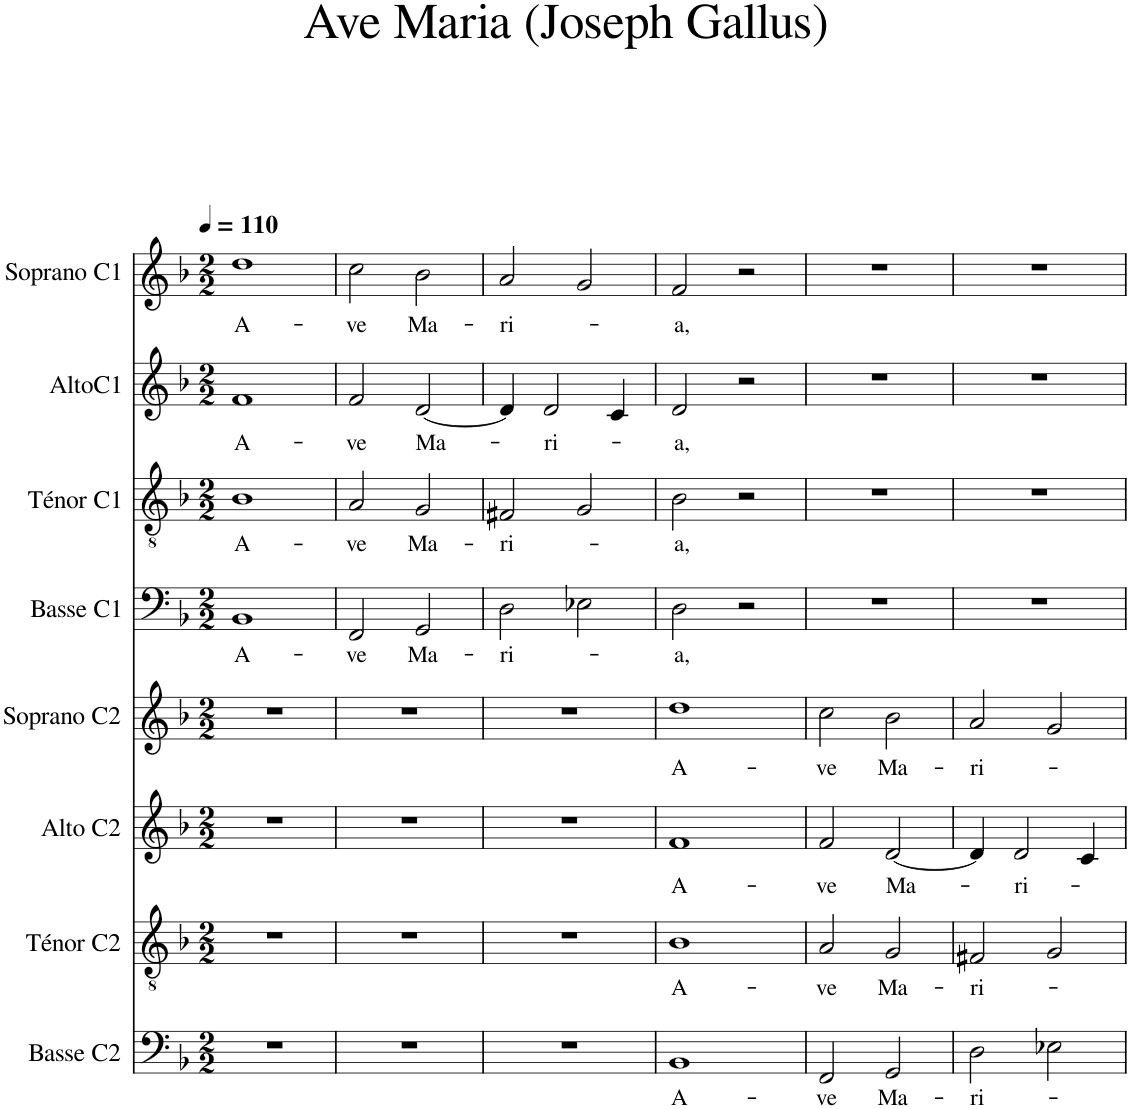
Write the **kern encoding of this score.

**kern	**text	**kern	**text	**kern	**text	**kern	**text	**kern	**text	**kern	**text	**kern	**text	**kern	**text
*part8	*part8	*part7	*part7	*part6	*part6	*part5	*part5	*part4	*part4	*part3	*part3	*part2	*part2	*part1	*part1
*staff8	*staff8	*staff7	*staff7	*staff6	*staff6	*staff5	*staff5	*staff4	*staff4	*staff3	*staff3	*staff2	*staff2	*staff1	*staff1
*I"Basse C2	*	*I"Ténor C2	*	*I"Alto C2	*	*I"Soprano C2	*	*I"Basse C1	*	*I"Ténor C1	*	*I"AltoC1	*	*I"Soprano C1	*
*I'B.	*	*I'T.	*	*I'A.	*	*I'S.	*	*I'B.	*	*I'T.	*	*I'A.	*	*I'S.	*
*clefF4	*	*clefGv2	*	*clefG2	*	*clefG2	*	*clefF4	*	*clefGv2	*	*clefG2	*	*clefG2	*
*k[b-]	*	*k[b-]	*	*k[b-]	*	*k[b-]	*	*k[b-]	*	*k[b-]	*	*k[b-]	*	*k[b-]	*
*M2/2	*	*M2/2	*	*M2/2	*	*M2/2	*	*M2/2	*	*M2/2	*	*M2/2	*	*M2/2	*
*MM110	*	*MM110	*	*MM110	*	*MM110	*	*MM110	*	*MM110	*	*MM110	*	*MM110	*
=1	=1	=1	=1	=1	=1	=1	=1	=1	=1	=1	=1	=1	=1	=1	=1
!	!	!	!	!	!	!	!	!	!LO:LY:b	!	!LO:LY:b	!	!LO:LY:b	!	!LO:LY:b
1r	.	1r	.	1r	.	1r	.	1BB-	A-	1B-	A-	1f	A-	1dd	A-
=2	=2	=2	=2	=2	=2	=2	=2	=2	=2	=2	=2	=2	=2	=2	=2
!	!	!	!	!	!	!	!	!	!LO:LY:b	!	!LO:LY:b	!	!LO:LY:b	!	!LO:LY:b
1r	.	1r	.	1r	.	1r	.	2FF/	-ve	2A/	-ve	2f/	-ve	2cc\	-ve
!	!	!	!	!	!	!	!	!	!LO:LY:b	!	!LO:LY:b	!	!LO:LY:b	!	!LO:LY:b
.	.	.	.	.	.	.	.	2GG/	Ma-	2G/	Ma-	[2d/	Ma-	2b-\	Ma-
=3	=3	=3	=3	=3	=3	=3	=3	=3	=3	=3	=3	=3	=3	=3	=3
!	!	!	!	!	!	!	!	!	!LO:LY:b	!	!LO:LY:b	!	!	!	!LO:LY:b
1r	.	1r	.	1r	.	1r	.	2D\	-ri-	2F#X/	-ri-	4d/]	.	2a/	-ri-
!	!	!	!	!	!	!	!	!	!	!	!	!	!LO:LY:b	!	!
.	.	.	.	.	.	.	.	.	.	.	.	2d/	-ri-	.	.
.	.	.	.	.	.	.	.	2E-X\	.	2G/	.	.	.	2g/	.
.	.	.	.	.	.	.	.	.	.	.	.	4c/	.	.	.
=4	=4	=4	=4	=4	=4	=4	=4	=4	=4	=4	=4	=4	=4	=4	=4
!	!LO:LY:b	!	!LO:LY:b	!	!LO:LY:b	!	!LO:LY:b	!	!LO:LY:b	!	!LO:LY:b	!	!LO:LY:b	!	!LO:LY:b
1BB-	A-	1B-	A-	1f	A-	1dd	A-	2D\	-a,	2B-\	-a,	2d/	-a,	2f/	-a,
.	.	.	.	.	.	.	.	2r	.	2r	.	2r	.	2r	.
=5	=5	=5	=5	=5	=5	=5	=5	=5	=5	=5	=5	=5	=5	=5	=5
!	!LO:LY:b	!	!LO:LY:b	!	!LO:LY:b	!	!LO:LY:b	!	!	!	!	!	!	!	!
2FF/	-ve	2A/	-ve	2f/	-ve	2cc\	-ve	1r	.	1r	.	1r	.	1r	.
!	!LO:LY:b	!	!LO:LY:b	!	!LO:LY:b	!	!LO:LY:b	!	!	!	!	!	!	!	!
2GG/	Ma-	2G/	Ma-	[2d/	Ma-	2b-\	Ma-	.	.	.	.	.	.	.	.
=6	=6	=6	=6	=6	=6	=6	=6	=6	=6	=6	=6	=6	=6	=6	=6
!	!LO:LY:b	!	!LO:LY:b	!	!	!	!LO:LY:b	!	!	!	!	!	!	!	!
2D\	-ri-	2F#X/	-ri-	4d/]	.	2a/	-ri-	1r	.	1r	.	1r	.	1r	.
!	!	!	!	!	!LO:LY:b	!	!	!	!	!	!	!	!	!	!
.	.	.	.	2d/	-ri-	.	.	.	.	.	.	.	.	.	.
2E-X\	.	2G/	.	.	.	2g/	.	.	.	.	.	.	.	.	.
.	.	.	.	4c/	.	.	.	.	.	.	.	.	.	.	.
=	=	=	=	=	=	=	=	=	=	=	=	=	=	=	=
*-	*-	*-	*-	*-	*-	*-	*-	*-	*-	*-	*-	*-	*-	*-	*-
